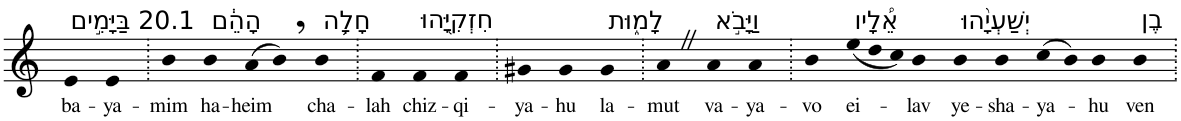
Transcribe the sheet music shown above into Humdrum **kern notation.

**kern	**text
*part1	*part1
*staff1	*staff1
*I"Piano	*
*I'Pno	*
*clefG2	*
*k[]	*
=1	=1
!LO:TX:a:t=20.1 בַּיָּמִ֣ים	!
!	!LO:LY:b
4e	ba-
!	!LO:LY:b
4e	-ya-
=2.	=2.
!	!LO:LY:b
4b	-mim
!LO:TX:a:t=הָהֵ֔ם	!
!	!LO:LY:b
4b	ha-
!	!LO:LY:b
(>8a	-heim
8b,)	.
!LO:TX:a:t=חָלָ֥ה	!
!	!LO:LY:b
4b	cha-
=3.	=3.
!	!LO:LY:b
4f	-lah
!LO:TX:a:t=חִזְקִיָּ֖הוּ	!
!	!LO:LY:b
4f	chiz-
!	!LO:LY:b
4f	-qi-
=4.	=4.
!	!LO:LY:b
4g#X	-ya-
!	!LO:LY:b
4g#	-hu
!LO:TX:a:t=לָמ֑וּת	!
!	!LO:LY:b
4g#	la-
=5.	=5.
!	!LO:LY:b
4aZ	-mut
!LO:TX:a:t=וַיָּבֹ֣א	!
!	!LO:LY:b
4a	va-
!	!LO:LY:b
4a	-ya-
=6.	=6.
!	!LO:LY:b
4b	-vo
*Xtuplet	*
!LO:TX:a:t=אֵ֠לָיו	!
!	!LO:LY:b
(<12ee	ei-
12dd	.
12cc)	.
!	!LO:LY:b
4b	-lav
!LO:TX:a:t=יְשַׁעְיָ֨הוּ	!
!	!LO:LY:b
4b	ye-
!	!LO:LY:b
4b	-sha-
!	!LO:LY:b
(>8cc	-ya-
8b)	.
!	!LO:LY:b
4b	-hu
!LO:TX:a:t=בֶן	!
!	!LO:LY:b
4b	ven
=.	=.
*-	*-
